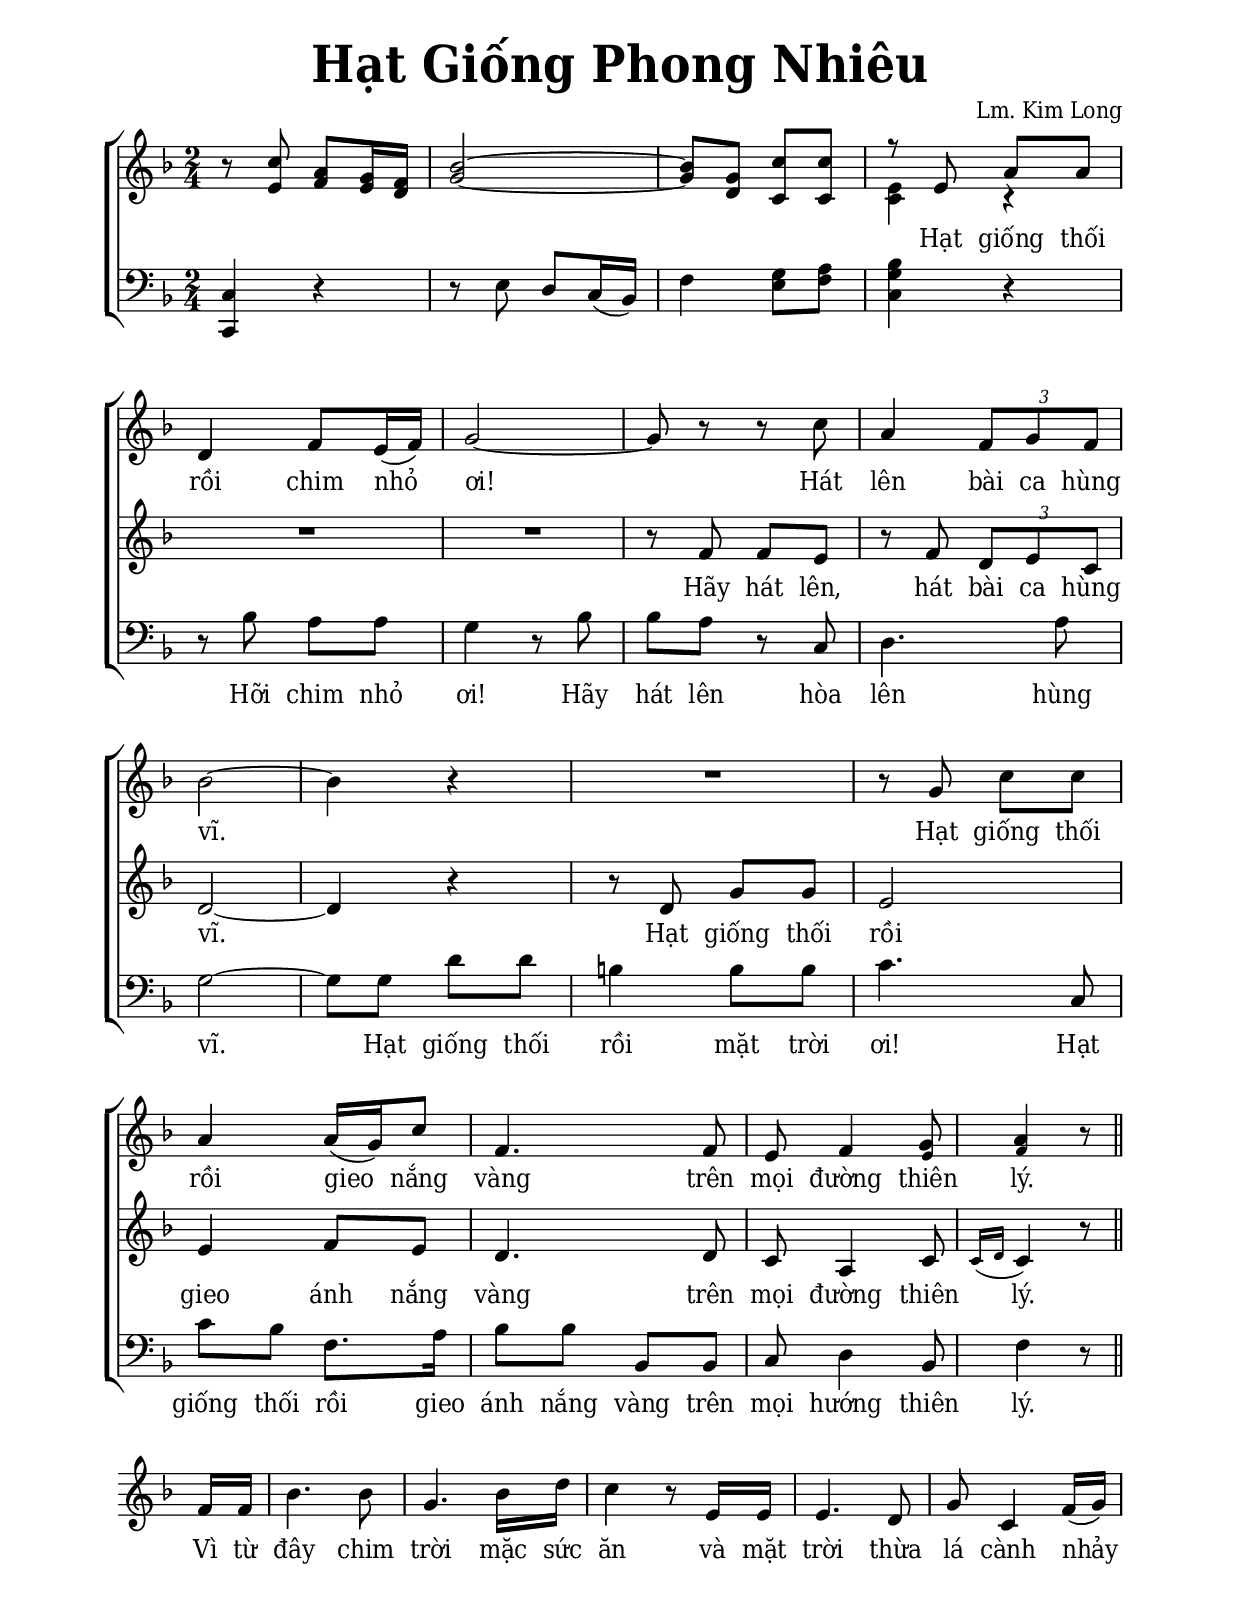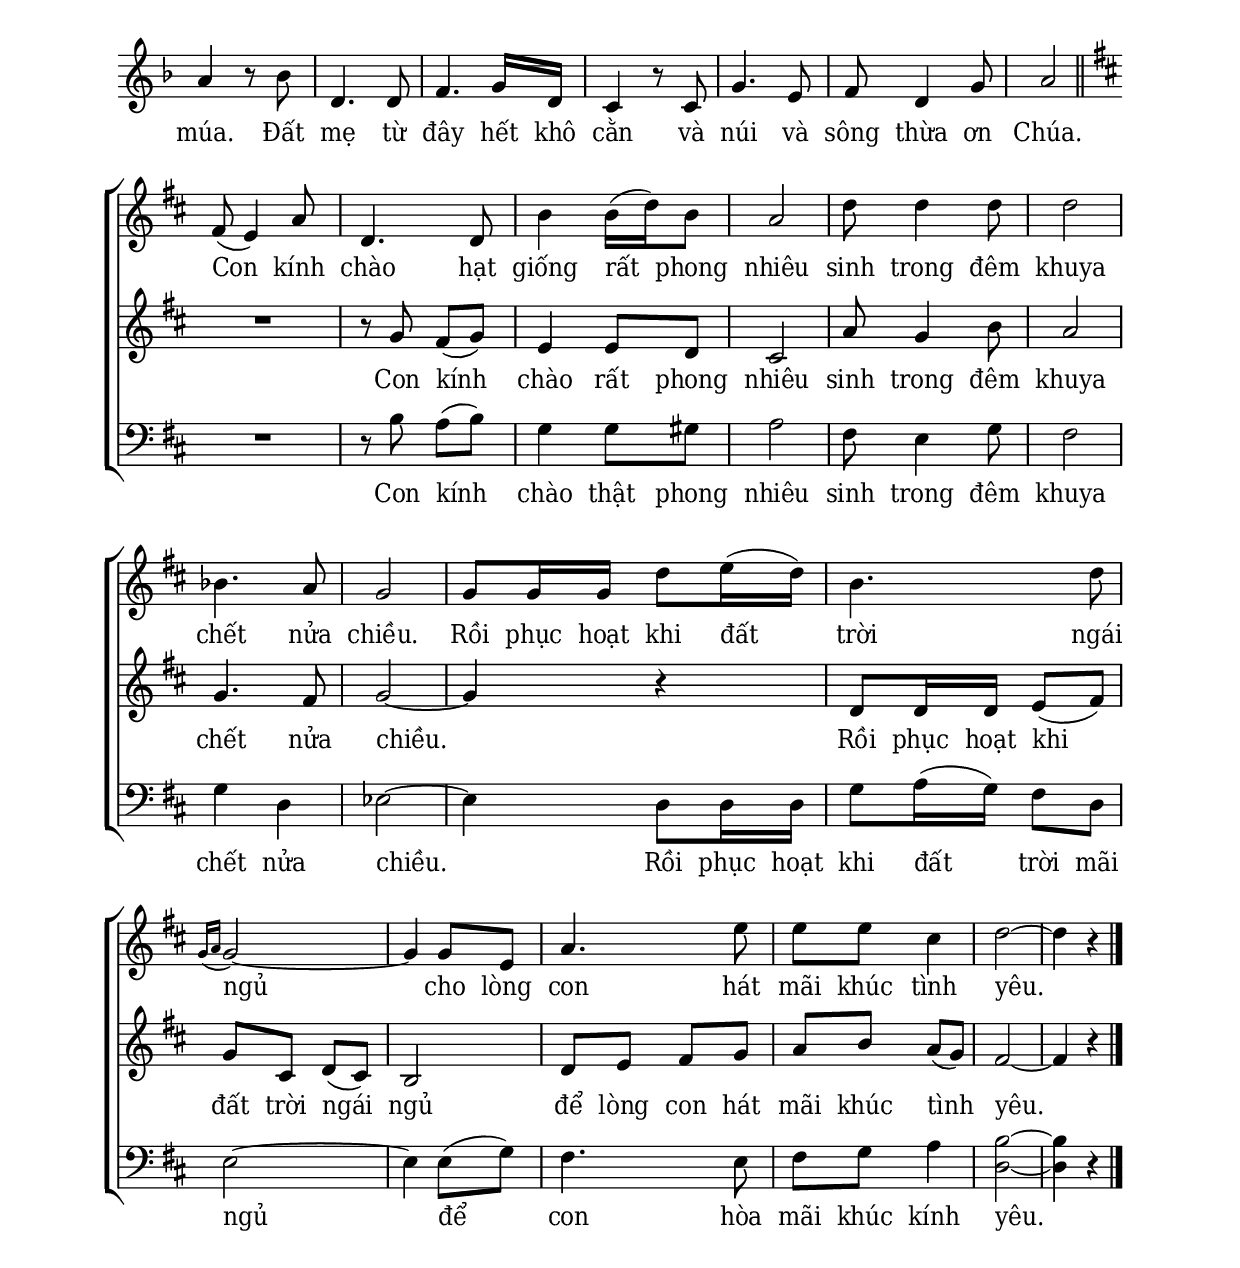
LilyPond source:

% Cài đặt chung
\version "2.22.1"
\include "english.ly"

\header {
  title = \markup { \fontsize #3 "Hạt Giống Phong Nhiêu" }
  composer = "Lm. Kim Long"
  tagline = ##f
}

% Đổi kích thước nốt cho bè phụ
notBePhu =
#(define-music-function (font-size music) (number? ly:music?)
   (for-some-music
     (lambda (m)
       (if (music-is-of-type? m 'rhythmic-event)
           (begin
             (set! (ly:music-property m 'tweaks)
                   (cons `(font-size . ,font-size)
                         (ly:music-property m 'tweaks)))
             #t)
           #f))
     music)
   music)

% Nhạc
nhacDiepKhucSop = \relative c'' {
  \set Staff.printKeyCancellation = ##f
  r8
  <<
    {
      c8 a g16 f |
      bf2 ~ |
      bf8 g c c
    }
    {
      e,8 f e16 d |
      g2 ~ |
      g8 d c c
    }
  >>
  <<
    {
      \voiceOne
      r8 e
    }
    \new Voice = "splitpart" {
	    \voiceTwo
      <e c>4
    }
  >>
  \oneVoice
  a8
  \tweak extra-offset #'(0 . 1)
  _\markup { \rest #"4" }
  a |
  d,4 f8 e16 (f) |
  g2 ~ |
  g8 r r c |
  a4 \tuplet 3/2 { f8 g f} |
  bf2 ~ |
  bf4 r |
  R2
  r8 g c c |
  a4 a16 (g) c8 |
  f,4. f8 |
  e8 f4 <g \tweak font-size -2 e>8 |
  <a \tweak font-size -2 f>4 r8 \bar "||" \break
  
  f16 f |
  bf4. bf8 |
  g4. bf16 d |
  c4 r8 e,16 e |
  e4. d8 |
  g c,4 f16 (g) |
  a4 r8 bf |
  d,4. d8 |
  f4. g16 d |
  c4 r8 c |
  g'4. e8 |
  f d4 g8 |
  a2 \bar "||" \break
  
  \key d \major
  fs8 (e4) a8 |
  d,4. d8 |
  b'4 b16 (d) b8 |
  a2 |
  d8 d4 d8 |
  d2 |
  bf4. a8 |
  g2 |
  g8 g16 g d'8 e16 (d) |
  b4. d8 |
  \slashedGrace { g,16 (a } g2) ~ |
  g4 g8 e |
  a4. e'8 |
  e e cs4 |
  d2 ~ |
  d4 r \bar "|."
}

nhacDiepKhucAlto = \relative c' {
  \set Staff.printKeyCancellation = ##f
  R2*6
  r8 f f e |
  r f \tuplet 3/2 { d8 e c } |
  d2 ~ |
  d4 r |
  r8 d g g |
  e2 |
  e4 f8 e |
  d4. d8 |
  c a4 c8 |
  \slashedGrace { c16 (d } c4) r8
  r8
  
  R2*12
  \key d \major
  R2
  r8 g' fs (g) |
  e4 e8 d |
  cs2 |
  a'8 g4 b8 |
  a2 |
  g4. fs8 |
  g2 ~ |
  g4 r |
  d8 d16 d e8 (fs) |
  g cs, d (cs) |
  b2 |
  d8 e fs g |
  a b a (g) |
  fs2 ~ |
  fs4 r
}

nhacDiepKhucBas = \relative c {
  \set Staff.printKeyCancellation = ##f
  <c c,>4 r |
  r8 e d c16 (bf) |
  f'4 <g e>8 <a f> |
  <bf g c,>4 r |
  r8 bf a a |
  g4 r8 bf |
  bf a r c, |
  d4. a'8 |
  g2 ~ |
  g8 g d' d |
  b!4 b8 b |
  c4. c,8 |
  c'8 bf f8. a16 |
  bf8 bf bf, bf |
  c d4 bf8 |
  f'4r8
  r8
  
  R2*12
  \key d \major
  R2
  r8 b a (b) |
  g4 g8 gs |
  a2 |
  fs8 e4 g8 |
  fs2 |
  g4 d |
  ef2 ~ |
  ef4 d8 d16 d |
  g8 a16 (g) fs8 d |
  e2 ~ |
  e4 e8 (g) |
  fs4. e8 |
  fs g a4 |
  <b d,>2 ~ |
  <b d,>4 r
}

% Lời
loiDiepKhucSop = \lyricmode {
  \repeat unfold 8 { _ }
  Hạt giống thối rồi chim nhỏ ơi!
  Hát lên bài ca hùng vĩ.
  Hạt giống thối rồi
  gieo nắng vàng trên mọi đường thiên lý.
  Vì từ đây chim trời mặc sức ăn
  và mặt trời thừa lá cành nhảy múa.
  Đất mẹ từ đây hết khô cằn
  và núi và sông thừa ơn Chúa.
  Con kính chào hạt giống rất phong nhiêu
  sinh trong đêm khuya chết nửa chiều.
  Rồi phục hoạt khi đất trời ngái ngủ
  cho lòng con hát mãi khúc tình yêu.
}

loiDiepKhucAlto = \lyricmode {
  Hãy hát lên, hát bài ca hùng vĩ.
  Hạt giống thối rồi gieo ánh nắng vàng
  trên mọi đường thiên lý.
  
  Con kính chào rất phong nhiêu
  sinh trong đêm khuya chết nửa chiều.
  Rồi phục hoạt khi đất trời ngái ngủ
  để lòng con hát mãi khúc tình yêu.
}

loiDiepKhucBas = \lyricmode {
  \repeat unfold 8 { _ }
  Hỡi chim nhỏ ơi! Hãy hát lên hòa lên hùng vĩ.
  Hạt giống thối rồi mặt trời ơi! Hạt giống thối rồi
  gieo ánh nắng vàng trên mọi hướng thiên lý.
  
  Con kính chào thật phong nhiêu
  sinh trong đêm khuya chết nửa chiều.
  Rồi phục hoạt khi đất trời mãi ngủ
  để con hòa mãi khúc kính yêu.
}

% Dàn trang
\paper {
  #(set-paper-size "a4")
  top-margin = 15\mm
  bottom-margin = 20\mm
  left-margin = 20\mm
  right-margin = 20\mm
  indent = #0
  #(define fonts
    (make-pango-font-tree
      "Deja Vu Serif Condensed"
      "Deja Vu Serif Condensed"
      "Deja Vu Serif Condensed"
      (/ 20 20)))
  print-page-number = #f
  %page-count = #1
}

TongNhip = {
  \key f \major \time 2/4
  \set Timing.beamExceptions = #'()
  \set Timing.baseMoment = #(ly:make-moment 1/4)
  \set Timing.beatStructure = #'(1 1)
}

% Đổi kích thước nốt cho bè phụ
notBePhu =
#(define-music-function (font-size music) (number? ly:music?)
   (for-some-music
     (lambda (m)
       (if (music-is-of-type? m 'rhythmic-event)
           (begin
             (set! (ly:music-property m 'tweaks)
                   (cons `(font-size . ,font-size)
                         (ly:music-property m 'tweaks)))
             #t)
           #f))
     music)
   music)

\score {
  \new ChoirStaff <<
    \new Staff <<
        \clef treble
        \new Voice = beSop {
          \TongNhip \nhacDiepKhucSop
        }
      \new Lyrics \lyricsto beSop \loiDiepKhucSop
    >>
    \new Staff <<
        \clef treble
        \new Voice = beAlto {
          \TongNhip \nhacDiepKhucAlto
        }
      \new Lyrics \lyricsto beAlto \loiDiepKhucAlto
    >>
    \new Staff <<
        \clef "bass"
        \new Voice = beBas {
          \TongNhip \nhacDiepKhucBas
        }
      \new Lyrics \lyricsto beBas \loiDiepKhucBas
    >>
  >>
  \layout {
    \override Lyrics.LyricSpace.minimum-distance = #1.5
    \override Score.BarNumber.break-visibility = ##(#f #f #f)
    \override Score.SpacingSpanner.uniform-stretching = ##t
    \context {
      \Staff \RemoveEmptyStaves
      \override VerticalAxisGroup.remove-first = ##t
    }
  }
}
